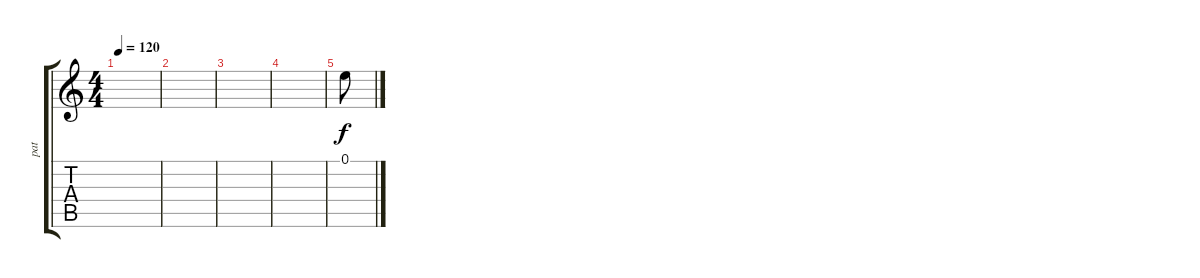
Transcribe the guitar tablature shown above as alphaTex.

\track ("pat" "pat") {instrument acousticguitarsteel}
\staff {score tabs}
\tuning (E4 B3 G3 D3 A2 E2) {hide}
\ts (4 4)
\tempo 120
\clef g2
\ks c
|
|
|
|
0.1.8
